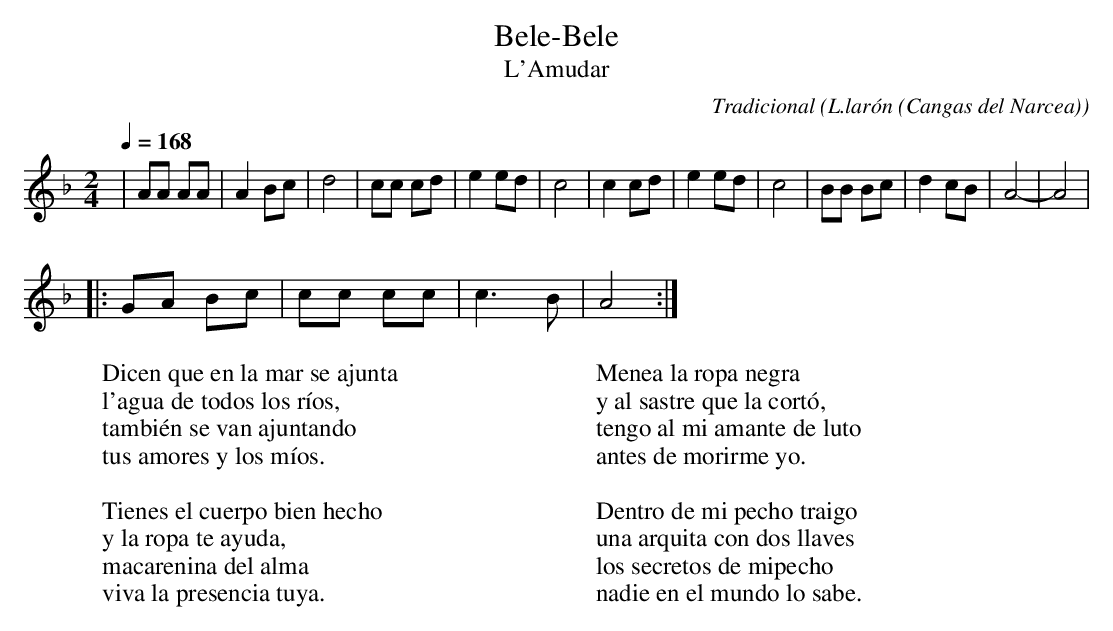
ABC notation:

X:1
T:Bele-Bele
T:L'Amudar
C:Tradicional
O:L.larón (Cangas del Narcea)
M:2/4
L:1/8
Q:1/4=168
K:F
|AA AA|A2 Bc|d4|cc cd|e2 ed|c4|c2 cd|e2 ed|c4|BB Bc|d2 cB|A4-|A4|
|: GA Bc|cc cc|c3 B|A4 :|
W:Dicen que en la mar se ajunta
W:l'agua de todos los ríos,
W:también se van ajuntando
W:tus amores y los míos.
W:
W:Tienes el cuerpo bien hecho
W:y la ropa te ayuda,
W:macarenina del alma
W:viva la presencia tuya.
W:
W:Menea la ropa negra
W:y al sastre que la cortó,
W:tengo al mi amante de luto
W:antes de morirme yo.
W:
W:Dentro de mi pecho traigo
W:una arquita con dos llaves
W:los secretos de mipecho
W:nadie en el mundo lo sabe.
W:
